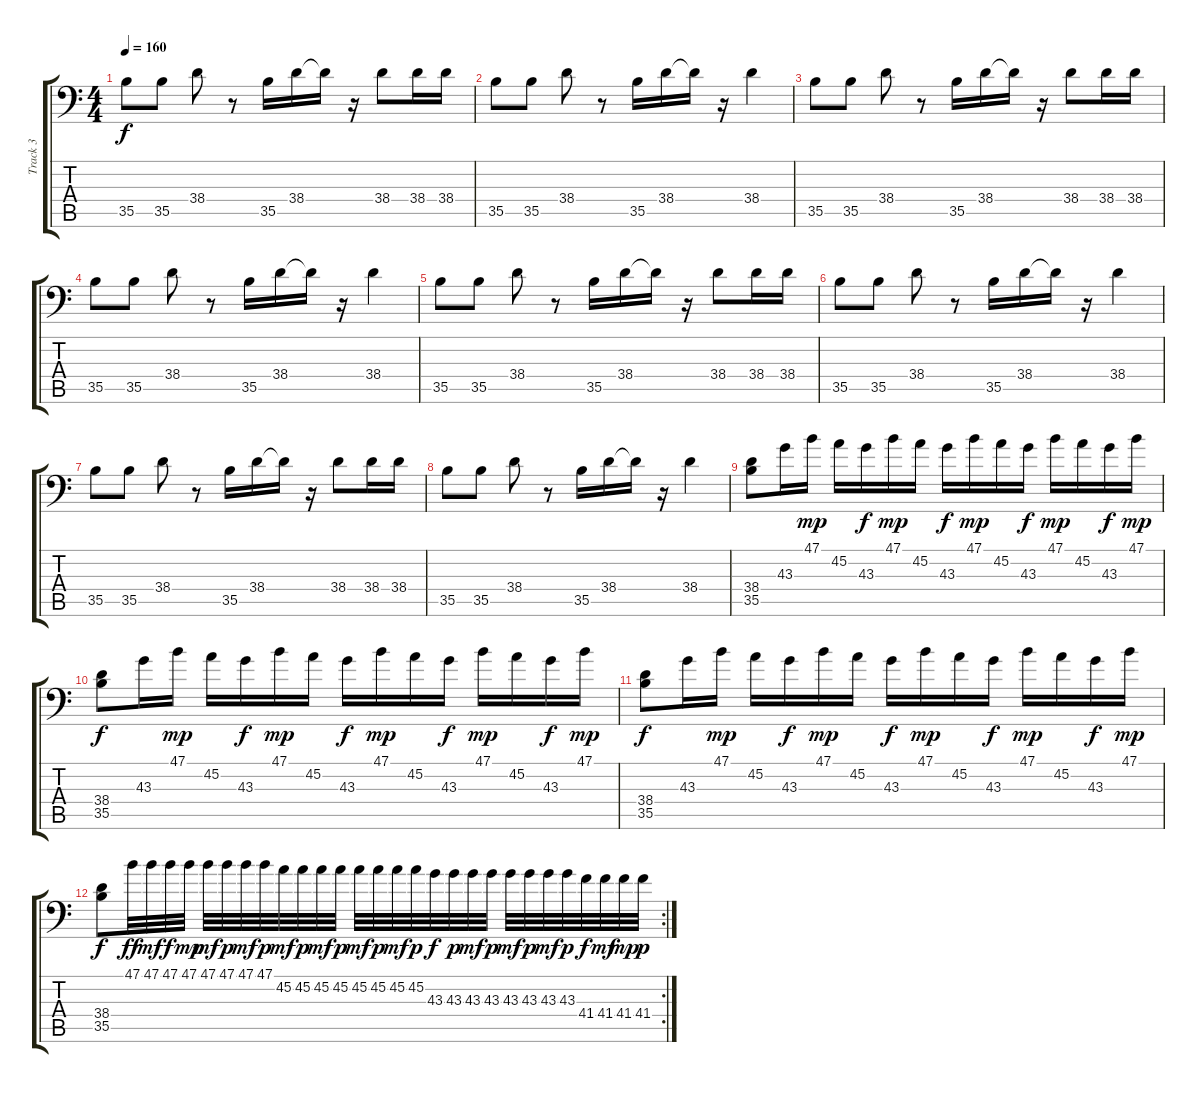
\track ("Track 3" "Track 3") {instrument acousticgrandpiano}
\staff {score tabs}
\tuning (C-1 C-1 C-1 C-1 C-1 C-1) {hide}
\ts (4 4)
\tempo 160
\clef f4
\ks c
35.5.8{dy f} 35.5.8 38.4.8 r.8 35.5.16 38.4.16 38.4{t}.16 r.16 38.4.8 38.4.16 38.4.16 |
35.5.8 35.5.8 38.4.8 r.8 35.5.16 38.4.16 38.4{t}.16 r.16 38.4.4 |
35.5.8 35.5.8 38.4.8 r.8 35.5.16 38.4.16 38.4{t}.16 r.16 38.4.8 38.4.16 38.4.16 |
35.5.8 35.5.8 38.4.8 r.8 35.5.16 38.4.16 38.4{t}.16 r.16 38.4.4 |
35.5.8 35.5.8 38.4.8 r.8 35.5.16 38.4.16 38.4{t}.16 r.16 38.4.8 38.4.16 38.4.16 |
35.5.8 35.5.8 38.4.8 r.8 35.5.16 38.4.16 38.4{t}.16 r.16 38.4.4 |
35.5.8 35.5.8 38.4.8 r.8 35.5.16 38.4.16 38.4{t}.16 r.16 38.4.8 38.4.16 38.4.16 |
35.5.8 35.5.8 38.4.8 r.8 35.5.16 38.4.16 38.4{t}.16 r.16 38.4.4 |
(38.4 35.5).8 43.3.16 47.1.16{dy mp} 45.2.16 43.3.16{dy f} 47.1.16{dy mp} 45.2.16 43.3.16{dy f} 47.1.16{dy mp} 45.2.16 43.3.16{dy f} 47.1.16{dy mp} 45.2.16 43.3.16{dy f} 47.1.16{dy mp} |
(38.4 35.5).8{dy f} 43.3.16 47.1.16{dy mp} 45.2.16 43.3.16{dy f} 47.1.16{dy mp} 45.2.16 43.3.16{dy f} 47.1.16{dy mp} 45.2.16 43.3.16{dy f} 47.1.16{dy mp} 45.2.16 43.3.16{dy f} 47.1.16{dy mp} |
(38.4 35.5).8{dy f} 43.3.16 47.1.16{dy mp} 45.2.16 43.3.16{dy f} 47.1.16{dy mp} 45.2.16 43.3.16{dy f} 47.1.16{dy mp} 45.2.16 43.3.16{dy f} 47.1.16{dy mp} 45.2.16 43.3.16{dy f} 47.1.16{dy mp} |
\rc 2
(38.4 35.5).8{dy f} 47.1.32{dy ff} 47.1.32{dy mf} 47.1.32{dy f} 47.1.32{dy mp} 47.1.32{dy mf} 47.1.32{dy p} 47.1.32{dy mf} 47.1.32{dy p} 45.2.32{dy mf} 45.2.32{dy p} 45.2.32{dy mf} 45.2.32{dy p} 45.2.32{dy mf} 45.2.32{dy p} 45.2.32{dy mf} 45.2.32{dy p} 43.3.32{dy f} 43.3.32{dy p} 43.3.32{dy mf} 43.3.32{dy p} 43.3.32{dy mf} 43.3.32{dy p} 43.3.32{dy mf} 43.3.32{dy p} 41.4.32{dy f} 41.4.32{dy mf} 41.4.32{dy mp} 41.4.32{dy p}
